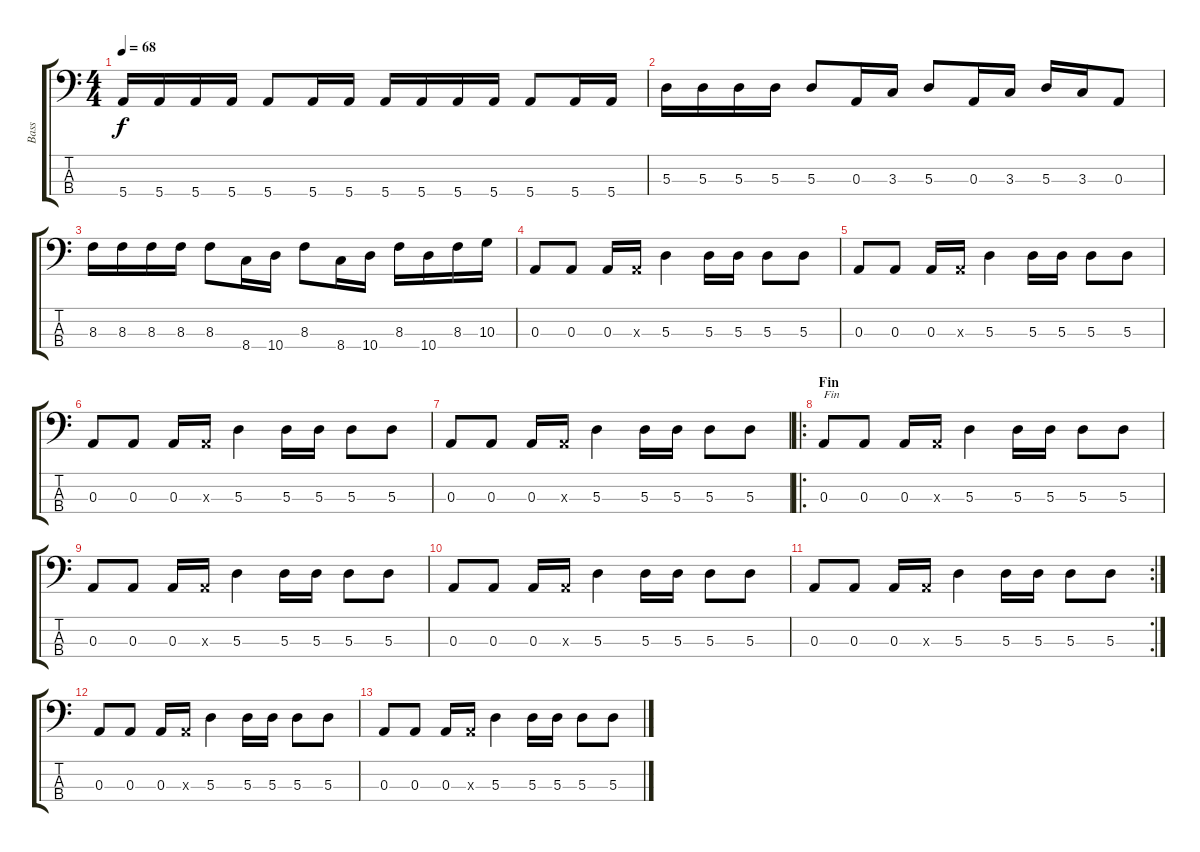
\track ("Bass" "Bass") {instrument electricbassfinger}
\staff {score tabs}
\tuning (G2 D2 A1 E1) {hide}
\ts (4 4)
\tempo 68
\clef f4
\ks c
5.4.16{dy f} 5.4.16 5.4.16 5.4.16 5.4.8 5.4.16 5.4.16 5.4.16 5.4.16 5.4.16 5.4.16 5.4.8 5.4.16 5.4.16 |
5.3.16 5.3.16 5.3.16 5.3.16 5.3.8 0.3.16 3.3.16 5.3.8 0.3.16 3.3.16 5.3.16 3.3.16 0.3.8 |
8.3.16 8.3.16 8.3.16 8.3.16 8.3.8 8.4.16 10.4.16 8.3.8 8.4.16 10.4.16 8.3.16 10.4.16 8.3.16 10.3.16 |
0.3.8 0.3.8 0.3.16 0.3{x}.16 5.3.4 5.3.16 5.3.16 5.3.8 5.3.8 |
0.3.8 0.3.8 0.3.16 0.3{x}.16 5.3.4 5.3.16 5.3.16 5.3.8 5.3.8 |
0.3.8 0.3.8 0.3.16 0.3{x}.16 5.3.4 5.3.16 5.3.16 5.3.8 5.3.8 |
0.3.8 0.3.8 0.3.16 0.3{x}.16 5.3.4 5.3.16 5.3.16 5.3.8 5.3.8 |
\ro
\section ("" "Fin")
0.3.8{txt "Fin"} 0.3.8 0.3.16 0.3{x}.16 5.3.4 5.3.16 5.3.16 5.3.8 5.3.8 |
0.3.8 0.3.8 0.3.16 0.3{x}.16 5.3.4 5.3.16 5.3.16 5.3.8 5.3.8 |
0.3.8 0.3.8 0.3.16 0.3{x}.16 5.3.4 5.3.16 5.3.16 5.3.8 5.3.8 |
\rc 2
0.3.8 0.3.8 0.3.16 0.3{x}.16 5.3.4 5.3.16 5.3.16 5.3.8 5.3.8 |
0.3.8{volume 0} 0.3.8 0.3.16 0.3{x}.16 5.3.4 5.3.16 5.3.16 5.3.8 5.3.8 |
0.3.8 0.3.8 0.3.16 0.3{x}.16 5.3.4 5.3.16 5.3.16 5.3.8 5.3.8
